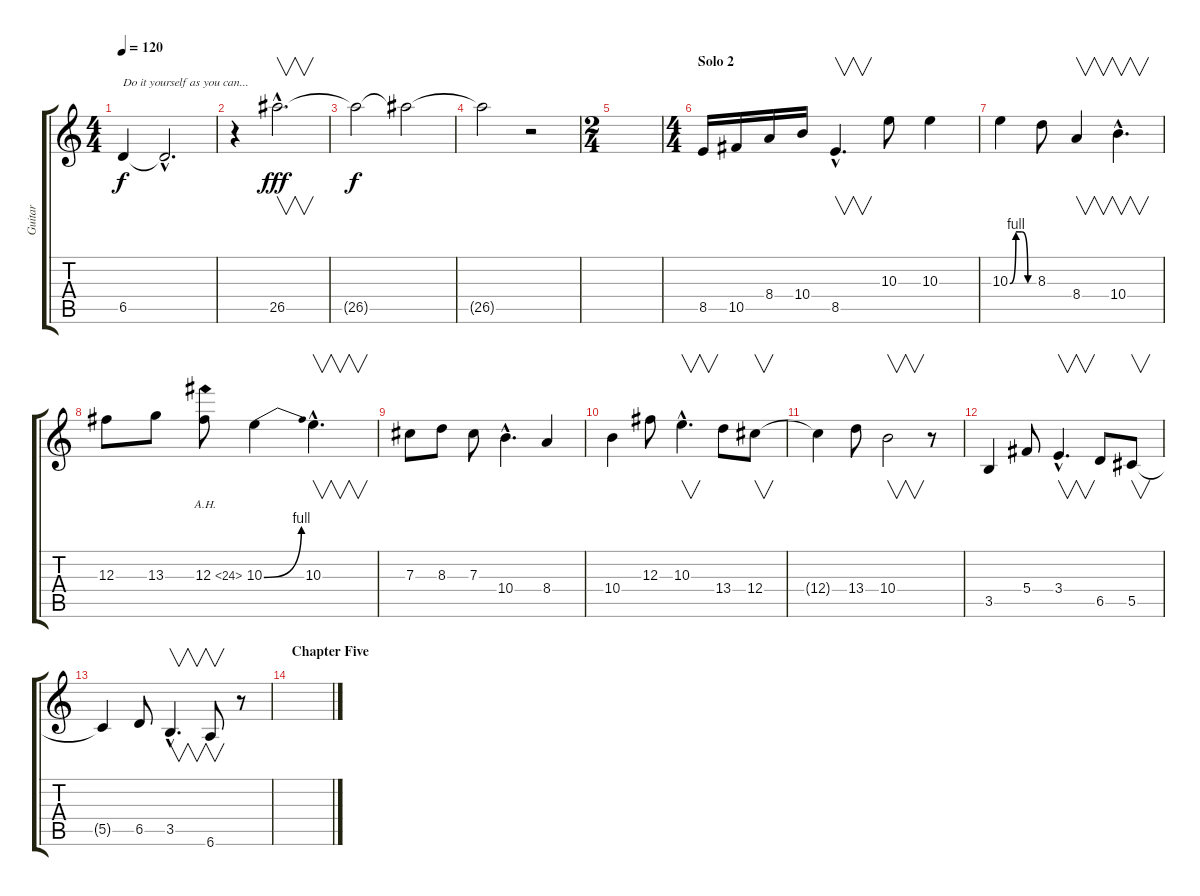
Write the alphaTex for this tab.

\track ("Guitar" "Guitar") {instrument overdrivenguitar}
\staff {score tabs}
\tuning (Eb4 Bb3 Gb3 Db3 Ab2 Eb2) {hide}
\ts (4 4)
\tempo 120
\clef g2
\ks c
6.5{t}.4{txt "Do it yourself as you can..." dy f} 6.5{hac t}.2{d volume 2} |
r.4{volume 2} 26.5{hac}.2{v d dy fff volume 14} |
26.5{t}.2{dy f} 26.5{t}.2{volume 7} |
26.5{t}.2 r.2 |
\ts (2 4)
|
\ts (4 4)
\section ("" "Solo 2")
8.5.16{volume 15} 10.5.16 8.4.16 10.4.16 8.5{hac}.4{v d} 10.3.8 10.3.4 |
10.3{be (custom 0 0 15 4 30 4 45 0 60 0)}.4 8.3.8 8.4.4{v} 10.4{hac}.4{v d} |
12.3.8 13.3.8 12.3{ah 12}.8 10.3{be (bend 0 0 60 4)}.4 10.3{hac}.4{v d} |
7.3.8 8.3.8 7.3.8 10.4{hac}.4{d} 8.4.4 |
10.4.4{balance 11} 12.3.8 10.3{hac}.4{v d} 13.4.8 12.4.8{v} |
12.4{t}.4 13.4.8 10.4.2{v} r.8 |
3.5.4 5.4.8 3.4{hac}.4{v d} 6.5.8 5.5.8{v} |
5.5{t}.4 6.5.8 3.5{hac}.4{v d} 6.6.8{v} r.8 |
\section ("" "Chapter Five")
